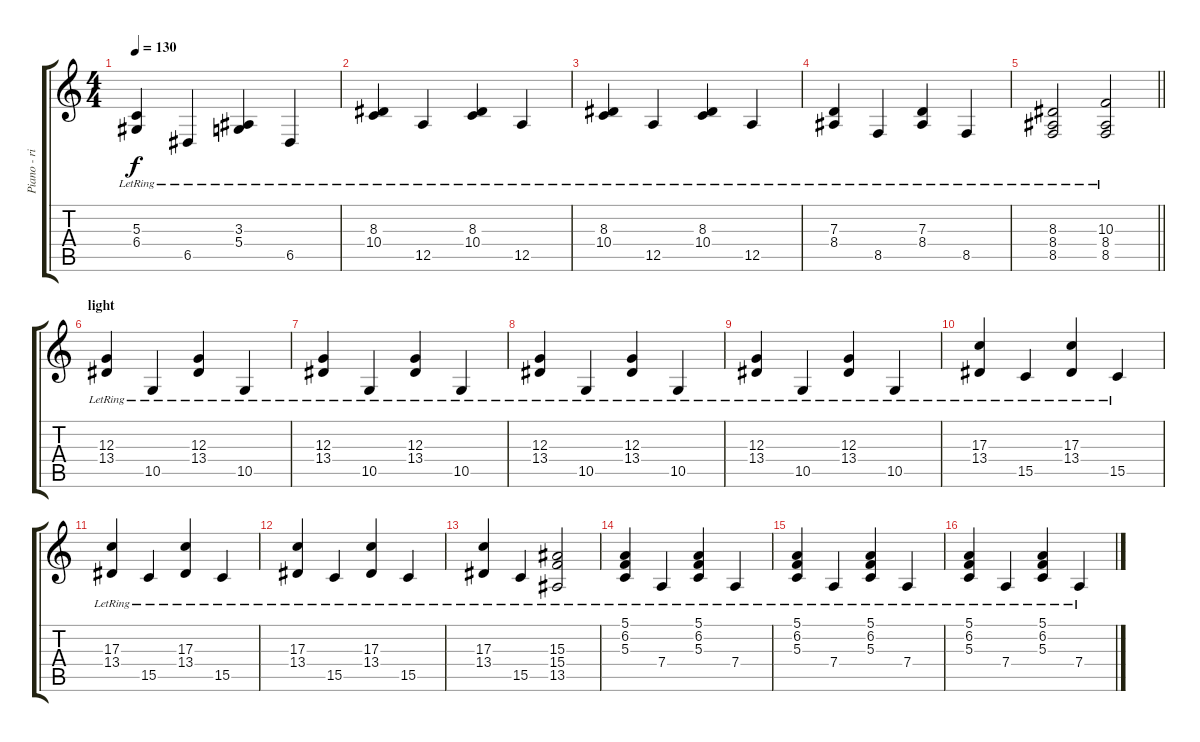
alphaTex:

\track ("Piano - right h" "Piano - ri") {instrument brightacousticpiano}
\staff {score tabs}
\tuning (E4 B3 G3 D3 A2 E2) {hide}
\ts (4 4)
\tempo 130
\clef g2
\ks c
(5.3{lr} 6.4{lr}).4{dy f} 6.5{lr}.4 (3.3{lr} 5.4{lr}).4 6.5{lr}.4 |
(8.3{lr} 10.4{lr}).4 12.5{lr}.4 (8.3{lr} 10.4{lr}).4 12.5{lr}.4 |
(8.3{lr} 10.4{lr}).4 12.5{lr}.4 (8.3{lr} 10.4{lr}).4 12.5{lr}.4 |
(7.3{lr} 8.4{lr}).4 8.5{lr}.4 (7.3{lr} 8.4{lr}).4 8.5{lr}.4 |
\barLineRight lightlight
(8.3{lr} 8.4{lr} 8.5{lr}).2 (10.3{lr} 8.4{lr} 8.5{lr}).2 |
\section ("" "light")
(12.3{lr} 13.4{lr}).4 10.5{lr}.4 (12.3{lr} 13.4{lr}).4 10.5{lr}.4 |
(12.3{lr} 13.4{lr}).4 10.5{lr}.4 (12.3{lr} 13.4{lr}).4 10.5{lr}.4 |
(12.3{lr} 13.4{lr}).4 10.5{lr}.4 (12.3{lr} 13.4{lr}).4 10.5{lr}.4 |
(12.3{lr} 13.4{lr}).4 10.5{lr}.4 (12.3{lr} 13.4{lr}).4 10.5{lr}.4 |
(17.3{lr} 13.4{lr}).4 15.5{lr}.4 (17.3{lr} 13.4{lr}).4 15.5{lr}.4 |
(17.3{lr} 13.4{lr}).4 15.5{lr}.4 (17.3{lr} 13.4{lr}).4 15.5{lr}.4 |
(17.3{lr} 13.4{lr}).4 15.5{lr}.4 (17.3{lr} 13.4{lr}).4 15.5{lr}.4 |
(17.3{lr} 13.4{lr}).4 15.5{lr}.4 (15.3{lr} 15.4{lr} 13.5{lr}).2 |
(5.1{lr} 6.2{lr} 5.3{lr}).4 7.4{lr}.4 (5.1{lr} 6.2{lr} 5.3{lr}).4 7.4{lr}.4 |
(5.1{lr} 6.2{lr} 5.3{lr}).4 7.4{lr}.4 (5.1{lr} 6.2{lr} 5.3{lr}).4 7.4{lr}.4 |
(5.1{lr} 6.2{lr} 5.3{lr}).4 7.4{lr}.4 (5.1{lr} 6.2{lr} 5.3{lr}).4 7.4{lr}.4
